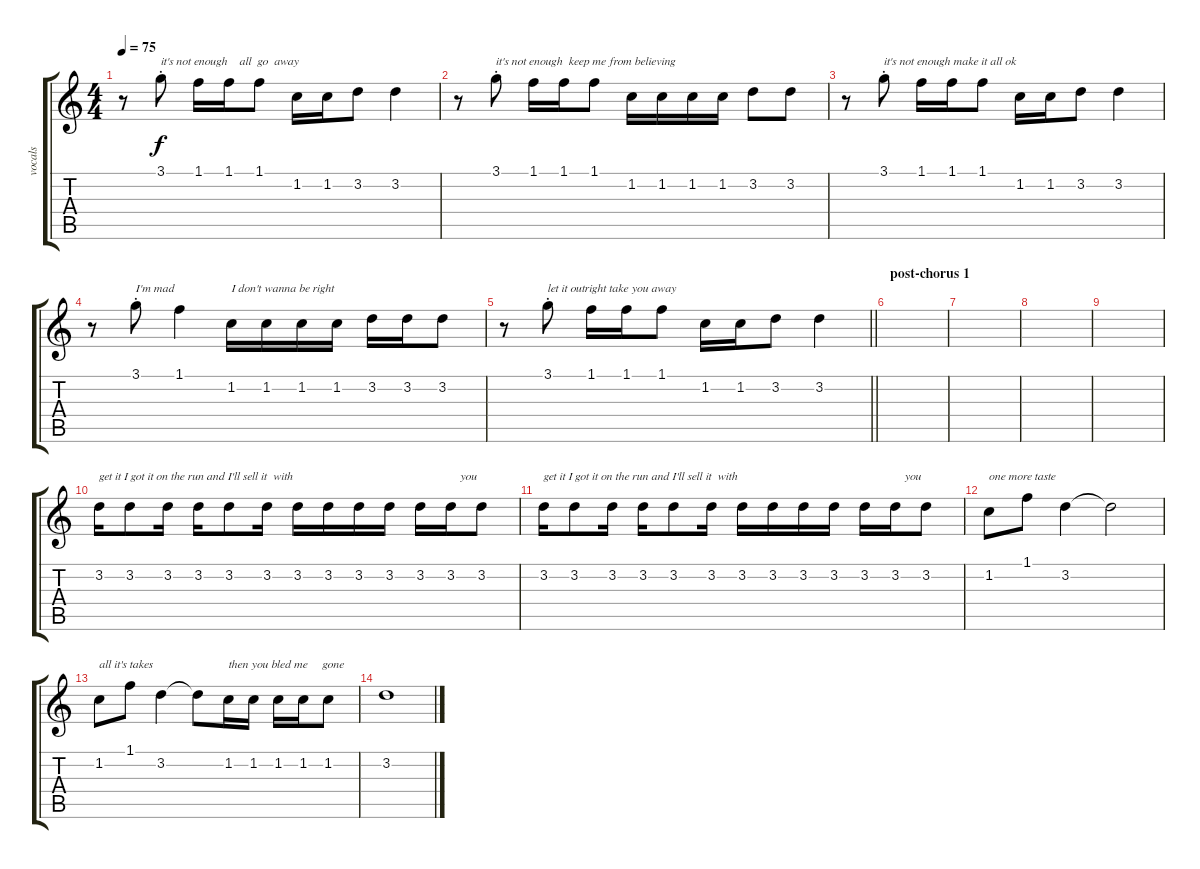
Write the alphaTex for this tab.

\track ("vocals" "vocals") {instrument electricguitarjazz}
\staff {score tabs}
\tuning (E4 B3 G3 D3 A2 E2) {hide}
\ts (4 4)
\tempo 75
\clef g2
\ks c
r.8{dy f} 3.1{st}.8{txt "it's not enough    all  go  away"} 1.1.16 1.1.16 1.1.8 1.2.16 1.2.16 3.2.8 3.2.4 |
r.8 3.1{st}.8{txt "it's not enough  keep me from believing"} 1.1.16 1.1.16 1.1.8 1.2.16 1.2.16 1.2.16 1.2.16 3.2.8 3.2.8 |
r.8 3.1{st}.8{txt "it's not enough make it all ok "} 1.1.16 1.1.16 1.1.8 1.2.16 1.2.16 3.2.8 3.2.4 |
r.8 3.1{st}.8{txt "I'm mad "} 1.1.4 1.2.16{txt "I don't wanna be right"} 1.2.16 1.2.16 1.2.16 3.2.16 3.2.16 3.2.8 |
\barLineRight lightlight
r.8 3.1{st}.8{txt "let it outright take you away"} 1.1.16 1.1.16 1.1.8 1.2.16 1.2.16 3.2.8 3.2.4 |
\section ("" "post-chorus 1")
|
|
|
|
3.2.16{txt "get it I got it on the run and I'll sell it  with "} 3.2.8 3.2.16 3.2.16 3.2.8 3.2.16 3.2.16 3.2.16 3.2.16 3.2.16 3.2.16 3.2.16{txt "   you"} 3.2.8 |
3.2.16{txt "get it I got it on the run and I'll sell it  with "} 3.2.8 3.2.16 3.2.16 3.2.8 3.2.16 3.2.16 3.2.16 3.2.16 3.2.16 3.2.16 3.2.16{txt "   you"} 3.2.8 |
1.2.8{txt "one more taste "} 1.1.8 3.2.4 3.2{t}.2 |
1.2.8{txt "all it's takes"} 1.1.8 3.2.4 3.2{t}.8 1.2.16{txt "then you bled me     gone"} 1.2.16 1.2.16 1.2.16 1.2.8 |
3.2.1
